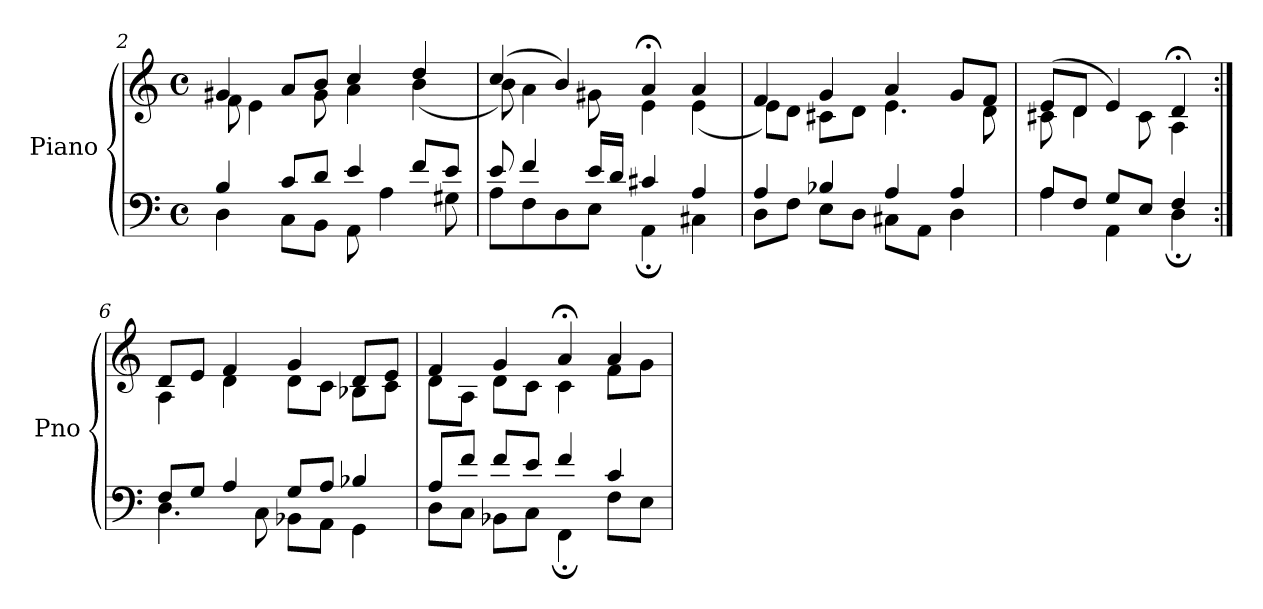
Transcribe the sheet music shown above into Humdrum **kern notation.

**kern	**kern
*part1	*part1
*staff2	*staff1
*I"Piano	*
*I'Pno	*
*clefF4	*clefG2
*k[]	*k[]
*M4/4	*M4/4
*met(c)	*met(c)
=2	=2
*^	*^
4B/	4D\	4g#X/	8f\
.	.	.	4e\
8c/L	8C\L	8a/L	.
8d/J	8BB\J	8b/J	8g#\
4e/	8AA\	4cc/	4a\
.	4A\	.	.
8f/L	.	4dd/	(<4b\
8e/J	8G#X\	.	.
=3	=3	=3	=3
8e/	8A\L	(>4cc/	8b\)
4f/	8F\	.	4a\
.	8D\	4b/)	.
16e/LL	8E\J	.	8g#X\
16d/JJ	.	.	.
4c#X/	4AA;\	4a;</	4e\
4A/	4C#X\	4a/	(<4e\
=4	=4	=4	=4
4A/	8D\L	4f/	8e\L)
.	8F\J	.	8d\J
4B-X/	8E\L	4g/	8c#X\L
.	8D\J	.	8d\J
4A/	8C#X\L	4a/	4.e\
.	8AA\J	.	.
4A/	4D\	8g/L	.
.	.	8f/J	8d\
=5	=5	=5	=5
8A/L	4A\	(>8e/L	8c#X\
8F/J	.	8d/J	4d\
8G/L	4AA\	4e/)	.
8E/J	.	.	8c#\
4F/	4D;\	4d;</	4A\
=6:|!	=6:|!	=6:|!	=6:|!
8F/L	4.D\	8d/L	4A\
8G/J	.	8e/J	.
4A/	.	4f/	4d\
.	8C\	.	.
8G/L	8BB-X\L	4g/	8d\L
8A/J	8AA\J	.	8c\J
4B-X/	4GG\	8d/L	8B-X\L
.	.	8e/J	8c\J
=7	=7	=7	=7
8A/L	8D\L	4f/	8d\L
8f/J	8C\J	.	8A\J
8f/L	8BB-X\L	4g/	8d\L
8e/J	8C\J	.	8c\J
4f/	4FF;\	4a;</	4c\
4c/	8F\L	4a/	8f\L
.	8E\J	.	8g\J
*v	*v	*	*
*	*v	*v
=	=
*-	*-
